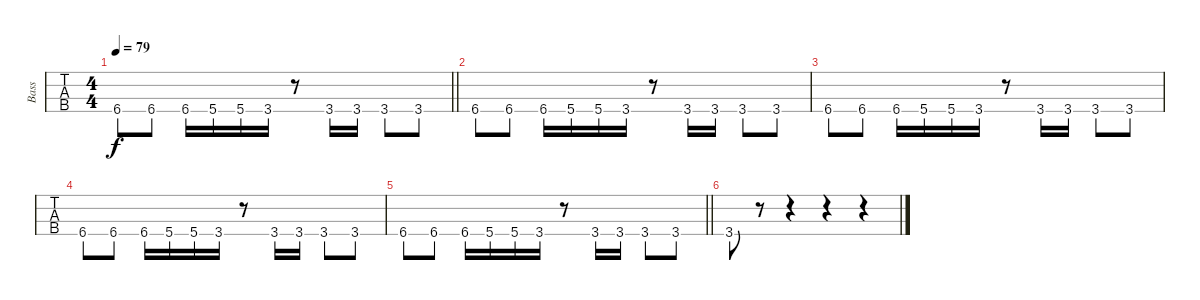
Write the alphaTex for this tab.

\track ("Bass" "Bass") {instrument electricbassfinger}
\staff {tabs}
\tuning (G2 D2 A1 E1) {hide}
\ts (4 4)
\tempo 79
\clef f4
\barLineRight lightlight
\ks c
6.4.8{dy f} 6.4.8 6.4.16 5.4.16 5.4.16 3.4.16 r.8 3.4.16 3.4.16 3.4.8 3.4.8 |
6.4.8 6.4.8 6.4.16 5.4.16 5.4.16 3.4.16 r.8 3.4.16 3.4.16 3.4.8 3.4.8 |
6.4.8 6.4.8 6.4.16 5.4.16 5.4.16 3.4.16 r.8 3.4.16 3.4.16 3.4.8 3.4.8 |
6.4.8 6.4.8 6.4.16 5.4.16 5.4.16 3.4.16 r.8 3.4.16 3.4.16 3.4.8 3.4.8 |
\barLineRight lightlight
6.4.8 6.4.8 6.4.16 5.4.16 5.4.16 3.4.16 r.8 3.4.16 3.4.16 3.4.8 3.4.8 |
3.4.8 r.8 r.4 r.4 r.4
